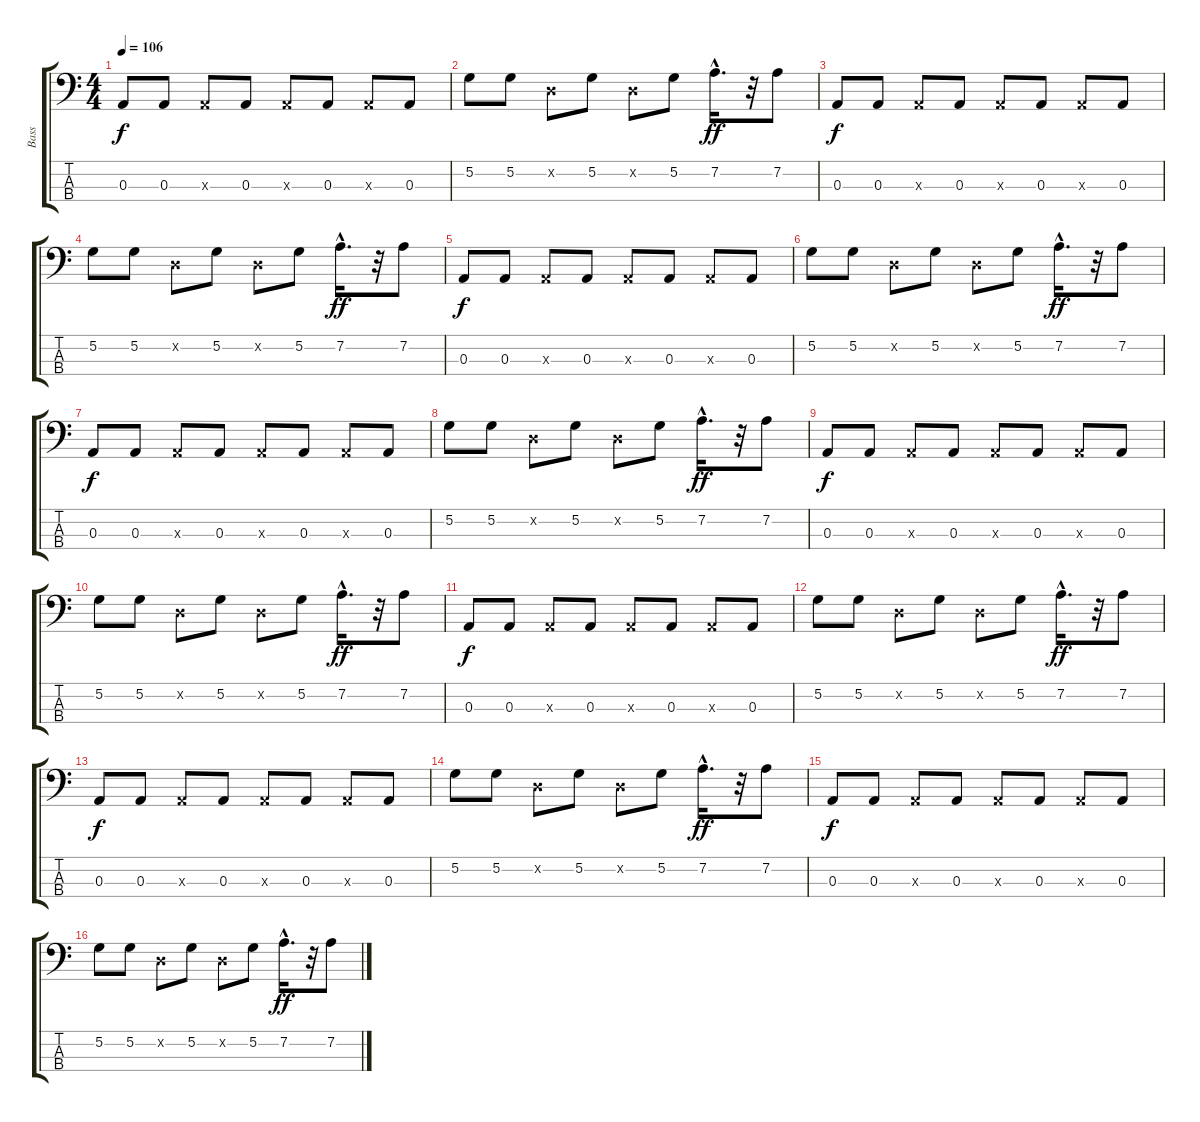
\track ("Bass" "Bass") {instrument electricbassfinger}
\staff {score tabs}
\tuning (G2 D2 A1 E1) {hide}
\ts (4 4)
\tempo 106
\clef f4
\ks c
0.3.8{dy f} 0.3.8 0.3{x}.8 0.3.8 0.3{x}.8 0.3.8 0.3{x}.8 0.3.8 |
5.2.8 5.2.8 0.2{x}.8 5.2.8 0.2{x}.8 5.2.8 7.2{hac}.16{d dy ff} r.32 7.2.8 |
0.3.8{dy f} 0.3.8 0.3{x}.8 0.3.8 0.3{x}.8 0.3.8 0.3{x}.8 0.3.8 |
5.2.8 5.2.8 0.2{x}.8 5.2.8 0.2{x}.8 5.2.8 7.2{hac}.16{d dy ff} r.32 7.2.8 |
0.3.8{dy f} 0.3.8 0.3{x}.8 0.3.8 0.3{x}.8 0.3.8 0.3{x}.8 0.3.8 |
5.2.8 5.2.8 0.2{x}.8 5.2.8 0.2{x}.8 5.2.8 7.2{hac}.16{d dy ff} r.32 7.2.8 |
0.3.8{dy f} 0.3.8 0.3{x}.8 0.3.8 0.3{x}.8 0.3.8 0.3{x}.8 0.3.8 |
5.2.8 5.2.8 0.2{x}.8 5.2.8 0.2{x}.8 5.2.8 7.2{hac}.16{d dy ff} r.32 7.2.8 |
0.3.8{dy f} 0.3.8 0.3{x}.8 0.3.8 0.3{x}.8 0.3.8 0.3{x}.8 0.3.8 |
5.2.8 5.2.8 0.2{x}.8 5.2.8 0.2{x}.8 5.2.8 7.2{hac}.16{d dy ff} r.32 7.2.8 |
0.3.8{dy f} 0.3.8 0.3{x}.8 0.3.8 0.3{x}.8 0.3.8 0.3{x}.8 0.3.8 |
5.2.8 5.2.8 0.2{x}.8 5.2.8 0.2{x}.8 5.2.8 7.2{hac}.16{d dy ff} r.32 7.2.8 |
0.3.8{dy f} 0.3.8 0.3{x}.8 0.3.8 0.3{x}.8 0.3.8 0.3{x}.8 0.3.8 |
5.2.8 5.2.8 0.2{x}.8 5.2.8 0.2{x}.8 5.2.8 7.2{hac}.16{d dy ff} r.32 7.2.8 |
0.3.8{dy f} 0.3.8 0.3{x}.8 0.3.8 0.3{x}.8 0.3.8 0.3{x}.8 0.3.8 |
5.2.8 5.2.8 0.2{x}.8 5.2.8 0.2{x}.8 5.2.8 7.2{hac}.16{d dy ff} r.32 7.2.8
